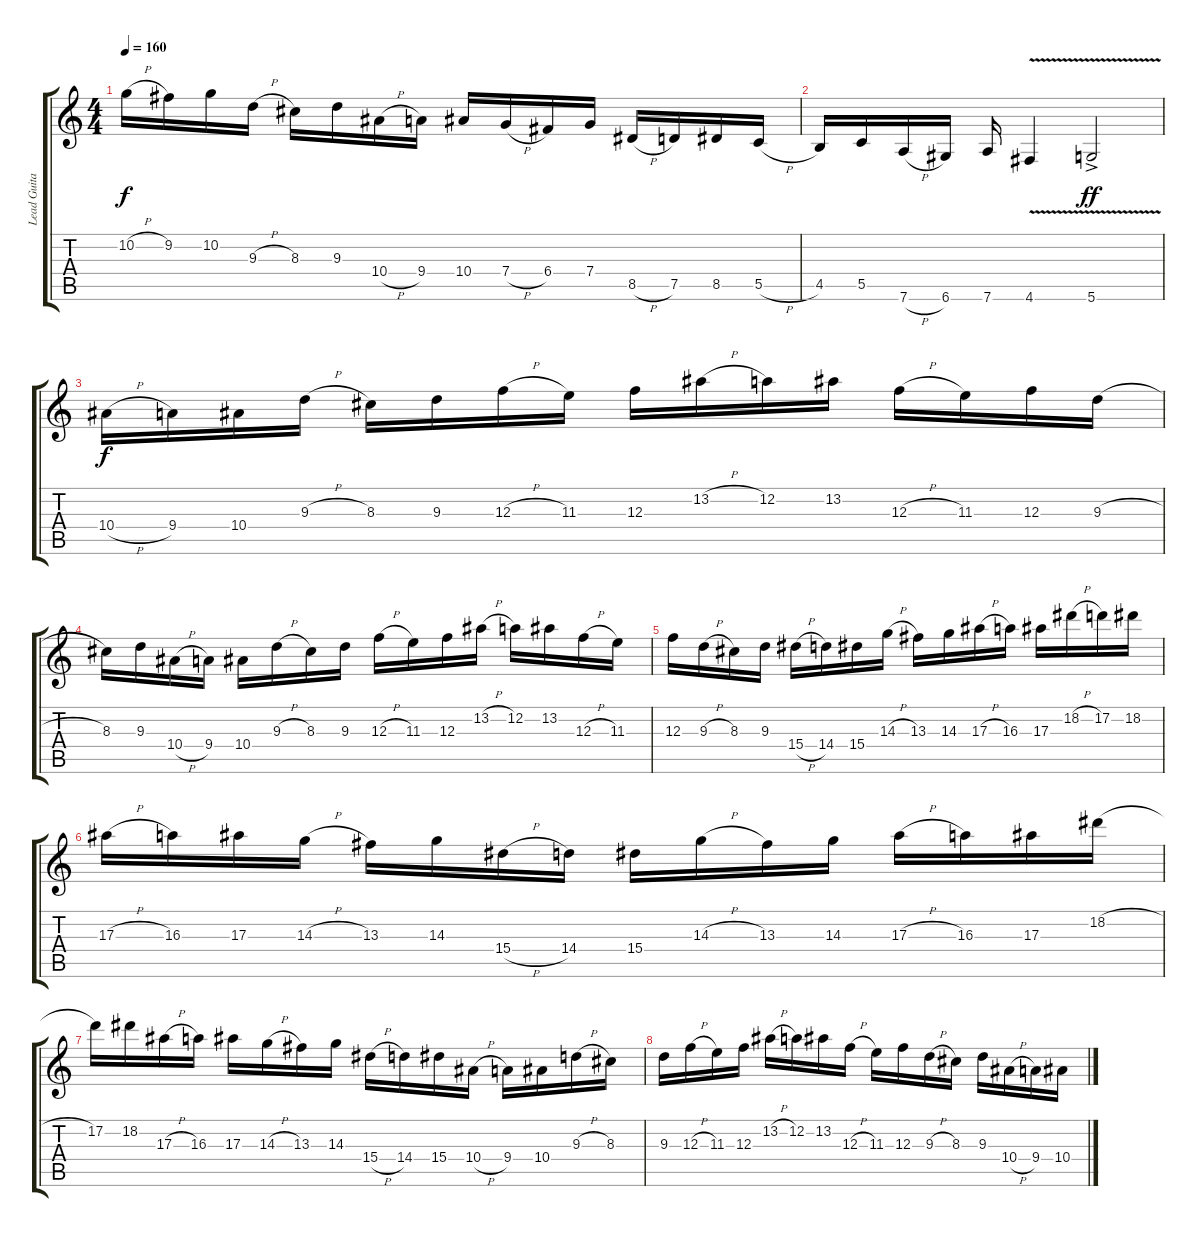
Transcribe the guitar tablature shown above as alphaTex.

\track ("Lead Guitar" "Lead Guita") {instrument distortionguitar}
\staff {score tabs}
\tuning (D4 A3 F3 C3 G2 D2) {hide}
\ts (4 4)
\tempo 160
\clef g2
\ks c
10.2{h}.16{dy f} 9.2.16 10.2.16 9.3{h}.16 8.3.16 9.3.16 10.4{h}.16 9.4.16 10.4.16 7.4{h}.16 6.4.16 7.4.16 8.5{h}.16 7.5.16 8.5.16 5.5{h}.16 |
4.5.16 5.5.16 7.6{h}.16 6.6.16 7.6.16 4.6{v}.4 5.6{v ac}.2{dy ff} |
10.4{h}.16{dy f} 9.4.16 10.4.16 9.3{h}.16 8.3.16 9.3.16 12.3{h}.16 11.3.16 12.3.16 13.2{h}.16 12.2.16 13.2.16 12.3{h}.16 11.3.16 12.3.16 9.3{h}.16 |
8.3.16 9.3.16 10.4{h}.16 9.4.16 10.4.16 9.3{h}.16 8.3.16 9.3.16 12.3{h}.16 11.3.16 12.3.16 13.2{h}.16 12.2.16 13.2.16 12.3{h}.16 11.3.16 |
12.3.16 9.3{h}.16 8.3.16 9.3.16 15.4{h}.16 14.4.16 15.4.16 14.3{h}.16 13.3.16 14.3.16 17.3{h}.16 16.3.16 17.3.16 18.2{h}.16 17.2.16 18.2.16 |
17.3{h}.16 16.3.16 17.3.16 14.3{h}.16 13.3.16 14.3.16 15.4{h}.16 14.4.16 15.4.16 14.3{h}.16 13.3.16 14.3.16 17.3{h}.16 16.3.16 17.3.16 18.2{h}.16 |
17.2.16 18.2.16 17.3{h}.16 16.3.16 17.3.16 14.3{h}.16 13.3.16 14.3.16 15.4{h}.16 14.4.16 15.4.16 10.4{h}.16 9.4.16 10.4.16 9.3{h}.16 8.3.16 |
9.3.16 12.3{h}.16 11.3.16 12.3.16 13.2{h}.16 12.2.16 13.2.16 12.3{h}.16 11.3.16 12.3.16 9.3{h}.16 8.3.16 9.3.16 10.4{h}.16 9.4.16 10.4.16
